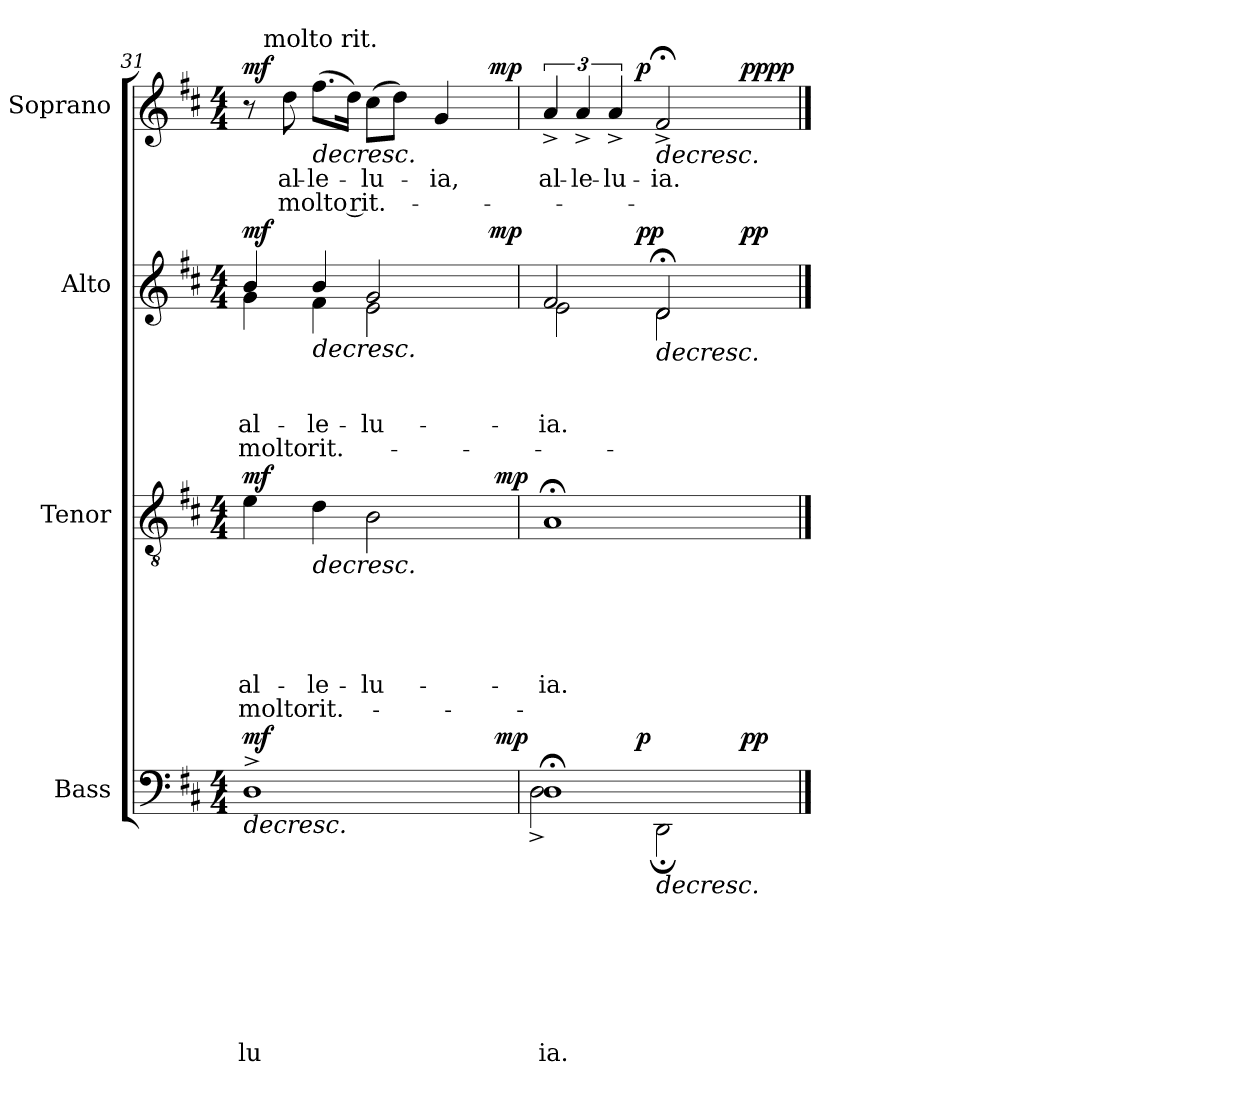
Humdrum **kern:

**kern	**text	**text	**text	**text	**text	**text	**text	**dynam	**kern	**text	**text	**text	**text	**text	**text	**dynam	**kern	**text	**text	**text	**text	**dynam	**kern	**text	**text	**dynam
*part4	*part4	*part4	*part4	*part4	*part4	*part4	*part4	*part4	*part3	*part3	*part3	*part3	*part3	*part3	*part3	*part3	*part2	*part2	*part2	*part2	*part2	*part2	*part1	*part1	*part1	*part1
*staff4	*staff4	*staff4	*staff4	*staff4	*staff4	*staff4	*staff4	*staff4	*staff3	*staff3	*staff3	*staff3	*staff3	*staff3	*staff3	*staff3	*staff2	*staff2	*staff2	*staff2	*staff2	*staff2	*staff1	*staff1	*staff1	*staff1
*I"Bass	*	*	*	*	*	*	*	*	*I"Tenor	*	*	*	*	*	*	*	*I"Alto	*	*	*	*	*	*I"Soprano	*	*	*
*I'B.	*	*	*	*	*	*	*	*	*I'T.	*	*	*	*	*	*	*	*I'A.	*	*	*	*	*	*I'S.	*	*	*
!!LO:LB:g=z
*clefF4	*	*	*	*	*	*	*	*	*clefGv2	*	*	*	*	*	*	*	*clefG2	*	*	*	*	*	*clefG2	*	*	*
*k[f#c#]	*	*	*	*	*	*	*	*	*k[f#c#]	*	*	*	*	*	*	*	*k[f#c#]	*	*	*	*	*	*k[f#c#]	*	*	*
*D:	*	*	*	*	*	*	*	*	*D:	*	*	*	*	*	*	*	*D:	*	*	*	*	*	*D:	*	*	*
*M4/4	*	*	*	*	*	*	*	*	*M4/4	*	*	*	*	*	*	*	*M4/4	*	*	*	*	*	*M4/4	*	*	*
=31	=31	=31	=31	=31	=31	=31	=31	=31	=31	=31	=31	=31	=31	=31	=31	=31	=31	=31	=31	=31	=31	=31	=31	=31	=31	=31
!	!	!	!	!	!	!	!LO:LY:b	!LO:HP:b	!	!	!	!	!	!LO:LY:b	!LO:LY:b	!	!	!	!	!LO:LY:b	!LO:LY:b	!	!	!	!	!
*	*	*	*	*	*	*	*	*	*	*	*	*	*	*	*	*	*^	*	*	*	*	*	*	*	*	*
!	!	!	!	!	!	!	!	!LO:DY:n=1:a	!	!	!	!	!	!	!	!LO:DY:a	!	!	!	!	!	!	!LO:DY:a	!	!	!	!LO:DY:a
*^	*	*	*	*	*	*	*	*	*^	*	*	*	*	*	*	*	*	*^	*	*	*	*	*	*^	*	*	*
*	*	*	*	*	*	*	*	*	*	*	*	*	*	*	*	*	*	*	*	*	*	*	*	*	*	*	*	*^	*	*	*
1D^>	2...ryy	.	.	.	.	.	.	lu	> mf	4e\	2...ryy	.	.	.	.	al-	molto	mf	4b/	4g\	3%2ryy	.	.	al-	molto	mf	8r	3%2ryy	24ryy	.	.	mf
.	.	.	.	.	.	.	.	.	.	.	.	.	.	.	.	.	.	.	.	.	.	.	.	.	.	.	.	.	96ryy	.	.	.
!	!	!	!	!	!	!	!	!	!	!	!	!	!	!	!	!	!	!	!	!	!	!	!	!	!	!	!	!	!LO:TX:a:t=molto rit.	!	!	!
.	.	.	.	.	.	.	.	.	.	.	.	.	.	.	.	.	.	.	.	.	.	.	.	.	.	.	.	.	3%2ryy	.	.	.
!	!	!	!	!	!	!	!	!	!	!	!	!	!	!	!	!	!	!	!	!	!	!	!	!	!	!	!	!	!	!LO:LY:b	!LO:LY:b	!
.	.	.	.	.	.	.	.	.	.	.	.	.	.	.	.	.	.	.	.	.	.	.	.	.	.	.	8dd\	.	.	al-	molto rit.-	.
!	!	!	!	!	!	!	!	!	!	!	!	!	!	!	!	!LO:LY:b	!LO:LY:b	!LO:HP:b	!	!	!	!	!	!LO:LY:b	!LO:LY:b	!LO:HP:b	!	!	!	!LO:LY:b	!	!LO:HP:b
.	.	.	.	.	.	.	.	.	.	4d\	.	.	.	.	.	-le-	rit.-	>	4b/	4f#\	.	.	.	-le-	rit.-	>	(>8.ff#\L	.	.	-le-	.	>
.	.	.	.	.	.	.	.	.	.	.	.	.	.	.	.	.	.	.	.	.	.	.	.	.	.	.	16dd\Jk)	.	.	.	.	.
!	!	!	!	!	!	!	!	!	!	!	!	!	!	!	!	!LO:LY:b	!	!	!	!	!	!	!	!LO:LY:b	!	!	!	!	!	!LO:LY:b	!	!
.	.	.	.	.	.	.	.	.	.	2B\	.	.	.	.	.	-lu-	.	.	2g/	2e\	.	.	.	-lu-	.	.	(>8cc#\L	.	.	-lu-	.	.
.	.	.	.	.	.	.	.	.	.	.	.	.	.	.	.	.	.	.	.	.	.	.	.	.	.	.	8dd\J)	.	.	.	.	.
.	.	.	.	.	.	.	.	.	.	.	.	.	.	.	.	.	.	.	.	.	6ryy	.	.	.	.	.	.	6ryy	.	.	.	.
.	.	.	.	.	.	.	.	.	.	.	.	.	.	.	.	.	.	.	.	.	.	.	.	.	.	.	.	.	6ryy	.	.	.
!	!	!	!	!	!	!	!	!	!	!	!	!	!	!	!	!	!	!	!	!	!	!	!	!	!	!	!	!	!	!LO:LY:b	!	!
.	.	.	.	.	.	.	.	.	.	.	.	.	.	.	.	.	.	.	.	.	.	.	.	.	.	.	4g/	.	.	-ia,	.	.
.	.	.	.	.	.	.	.	.	.	.	.	.	.	.	.	.	.	.	.	.	12ryy	.	.	.	.	.	.	12ryy	.	.	.	.
.	.	.	.	.	.	.	.	.	.	.	.	.	.	.	.	.	.	.	.	.	.	.	.	.	.	.	.	.	12ryy	.	.	.
.	.	.	.	.	.	.	.	.	.	.	.	.	.	.	.	.	.	.	.	.	96ryy	.	.	.	.	.	.	96ryy	.	.	.	.
!	!	!	!	!	!	!	!	!	!	!	!	!	!	!	!	!	!	!	!	!	!	!	!	!	!	!LO:DY:a	!	!	!	!	!	!LO:DY:a
.	.	.	.	.	.	.	.	.	.	.	.	.	.	.	.	.	.	.	.	.	24..ryy	.	.	.	.	mp	.	24..ryy	.	.	.	mp
!	!	!	!	!	!	!	!	!	!LO:DY:n=2:a	!	!	!	!	!	!	!	!	!LO:DY:a	!	!	!	!	!	!	!	!	!	!	!	!	!	!
.	16ryy	.	.	.	.	.	.	.	mp	.	16ryy	.	.	.	.	.	.	mp	.	.	.	.	.	.	.	.	.	.	.	.	.	.
.	.	.	.	.	.	.	.	.	.	.	.	.	.	.	.	.	.	.	.	.	.	.	.	.	.	.	.	.	48.ryy	.	.	.
.	.	.	.	.	.	.	.	.	.	.	.	.	.	.	.	.	.	]	.	.	.	.	.	.	.	]	.	.	.	.	.	]
=32	=32	=32	=32	=32	=32	=32	=32	=32	=32	=32	=32	=32	=32	=32	=32	=32	=32	=32	=32	=32	=32	=32	=32	=32	=32	=32	=32	=32	=32	=32	=32	=32
!	!	!	!	!	!	!	!	!LO:LY:b	!	!	!	!	!	!	!	!LO:LY:b	!	!	!	!	!	!	!	!LO:LY:b	!	!	!	!	!	!LO:LY:b	!	!
*^	*^	*	*	*	*	*	*	*	*	*v	*v	*	*	*	*	*	*	*	*	*	*^	*	*	*	*	*	*	*	*	*	*	*
1D;<	2D^<\	3ryy	2ryy	.	.	.	.	.	.	ia.	.	1A;	.	.	.	.	-ia.	.	.	2f#/	2e\	3ryy	2ryy	.	.	-ia.	.	.	6a^</	3ryy	2ryy	al-	.	.
!	!	!	!	!	!	!	!	!	!	!	!	!	!	!	!	!	!	!	!	!	!	!	!	!	!	!	!	!	!	!	!	!LO:LY:b	!	!
.	.	.	.	.	.	.	.	.	.	.	.	.	.	.	.	.	.	.	.	.	.	.	.	.	.	.	.	.	6a^</	.	.	-le-	.	.
!	!	!	!	!	!	!	!	!	!	!	!	!	!	!	!	!	!	!	!	!	!	!	!	!	!	!	!	!	!	!	!	!LO:LY:b	!	!
.	.	12ryy	.	.	.	.	.	.	.	.	.	.	.	.	.	.	.	.	.	.	.	12ryy	.	.	.	.	.	.	6a^</	12ryy	.	-lu-	.	.
.	.	96ryy	.	.	.	.	.	.	.	.	.	.	.	.	.	.	.	.	.	.	.	96ryy	.	.	.	.	.	.	.	96ryy	.	.	.	.
!	!	!	!	!	!	!	!	!	!	!	!LO:DY:b	!	!	!	!	!	!	!	!	!	!	!	!	!	!	!	!	!LO:DY:b	!	!	!	!	!	!
!	!	!	!	!	!	!	!	!	!	!	!	!	!	!	!	!	!	!	!	!	!	!	!	!	!	!	!	!LO:DY:n=1:b	!	!	!	!	!	!LO:DY:b
.	.	3ryy	.	.	.	.	.	.	.	.	p	.	.	.	.	.	.	.	.	.	.	3ryy	.	.	.	.	.	p p	.	3ryy	.	.	.	p
!	!	!	!	!	!	!	!	!	!	!	!LO:HP:b	!	!	!	!	!	!	!	!	!	!	!	!	!	!	!	!	!LO:HP:b	!	!	!	!LO:LY:b	!	!LO:HP:b
.	2DD;\	.	4ryy	.	.	.	.	.	.	.	>	.	.	.	.	.	.	.	.	2d;</	2d\	.	4ryy	.	.	.	.	>	2f#;^</	.	4ryy	-ia.	.	>
.	.	.	8ryy	.	.	.	.	.	.	.	.	.	.	.	.	.	.	.	.	.	.	.	8ryy	.	.	.	.	.	.	.	8ryy	.	.	.
.	.	6ryy	.	.	.	.	.	.	.	.	.	.	.	.	.	.	.	.	.	.	.	6ryy	.	.	.	.	.	.	.	6ryy	.	.	.	.
.	.	.	32ryy	.	.	.	.	.	.	.	.	.	.	.	.	.	.	.	.	.	.	.	32ryy	.	.	.	.	.	.	.	32ryy	.	.	.
!	!	!	!	!	!	!	!	!	!	!	!LO:DY:a	!	!	!	!	!	!	!	!	!	!	!	!	!	!	!	!	!LO:DY:n=2:b	!	!	!	!	!	!LO:DY:a
!	!	!	!	!	!	!	!	!	!	!	!	!	!	!	!	!	!	!	!	!	!	!	!	!	!	!	!	!	!	!	!	!	!	!LO:DY:n=1:b
.	.	.	16.ryy	.	.	.	.	.	.	.	pp	.	.	.	.	.	.	.	.	.	.	.	16.ryy	.	.	.	.	pp	.	.	16.ryy	.	.	pp pp
.	.	24..ryy	.	.	.	.	.	.	.	.	.	.	.	.	.	.	.	.	.	.	.	24..ryy	.	.	.	.	.	.	.	24..ryy	.	.	.	.
.	.	.	.	.	.	.	.	.	.	.	] ]	.	.	.	.	.	.	.	.	.	.	.	.	.	.	.	.	]	.	.	.	.	.	]
*	*	*	*	*	*	*	*	*	*	*	*	*	*	*	*	*	*	*	*	*v	*v	*v	*v	*	*	*	*	*	*	*	*	*	*	*
*v	*v	*v	*v	*	*	*	*	*	*	*	*	*	*	*	*	*	*	*	*	*	*	*	*	*	*	*v	*v	*v	*	*	*
==	==	==	==	==	==	==	==	==	==	==	==	==	==	==	==	==	==	==	==	==	==	==	==	==	==	==
*-	*-	*-	*-	*-	*-	*-	*-	*-	*-	*-	*-	*-	*-	*-	*-	*-	*-	*-	*-	*-	*-	*-	*-	*-	*-	*-
